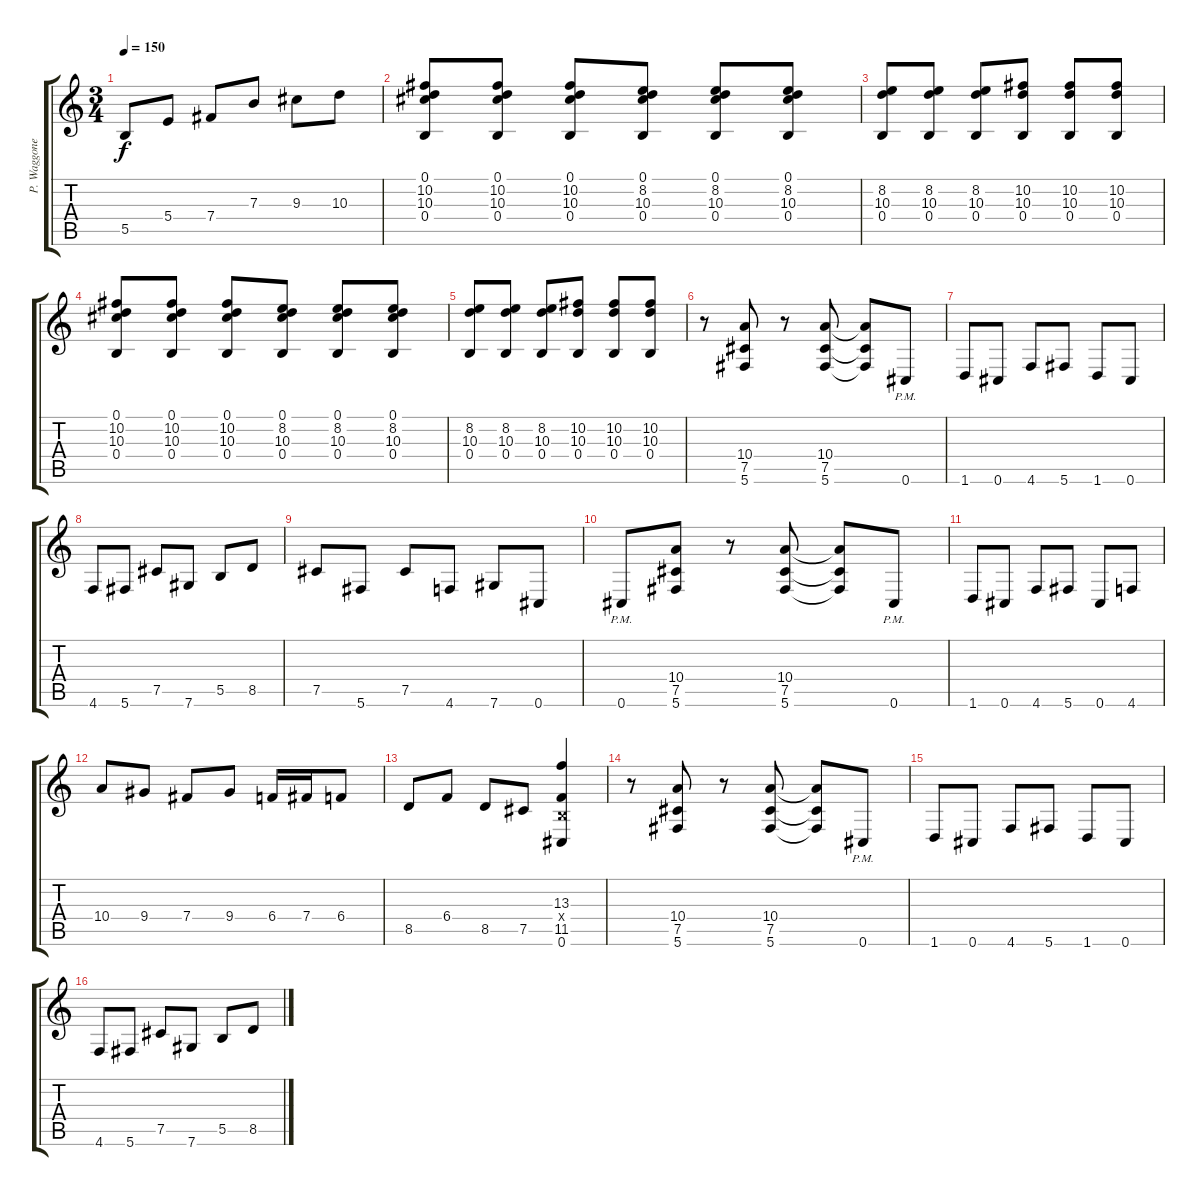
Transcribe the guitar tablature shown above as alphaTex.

\track ("P. Waggoner Gtr." "P. Waggone") {instrument distortionguitar}
\staff {score tabs}
\tuning (Db4 Ab3 E3 B2 Gb2 Db2) {hide}
\ts (3 4)
\tempo 150
\clef g2
\ks c
5.5.8{dy f} 5.4.8 7.4.8 7.3.8 9.3.8 10.3.8 |
(0.1 10.2 10.3 0.4).8 (0.1 10.2 10.3 0.4).8 (0.1 10.2 10.3 0.4).8 (0.1 8.2 10.3 0.4).8 (0.1 8.2 10.3 0.4).8 (0.1 8.2 10.3 0.4).8 |
(8.2 10.3 0.4).8 (8.2 10.3 0.4).8 (8.2 10.3 0.4).8 (10.2 10.3 0.4).8 (10.2 10.3 0.4).8 (10.2 10.3 0.4).8 |
(0.1 10.2 10.3 0.4).8 (0.1 10.2 10.3 0.4).8 (0.1 10.2 10.3 0.4).8 (0.1 8.2 10.3 0.4).8 (0.1 8.2 10.3 0.4).8 (0.1 8.2 10.3 0.4).8 |
(8.2 10.3 0.4).8 (8.2 10.3 0.4).8 (8.2 10.3 0.4).8 (10.2 10.3 0.4).8 (10.2 10.3 0.4).8 (10.2 10.3 0.4).8 |
r.8 (10.4 7.5 5.6).8 r.8 (10.4 7.5 5.6).8 (10.4{t} 7.5{t} 5.6{t}).8 0.6{pm}.8 |
1.6.8 0.6.8 4.6.8 5.6.8 1.6.8 0.6.8 |
4.6.8 5.6.8 7.5.8 7.6.8 5.5.8 8.5.8 |
7.5.8 5.6.8 7.5.8 4.6.8 7.6.8 0.6.8 |
0.6{pm}.8 (10.4 7.5 5.6).8 r.8 (10.4 7.5 5.6).8 (10.4{t} 7.5{t} 5.6{t}).8 0.6{pm}.8 |
1.6.8 0.6.8 4.6.8 5.6.8 0.6.8 4.6.8 |
10.4.8 9.4.8 7.4.8 9.4.8 6.4.16 7.4.16 6.4.8 |
8.5.8 6.4.8 8.5.8 7.5.8 (13.3 0.4{x} 11.5 0.6).4 |
r.8 (10.4 7.5 5.6).8 r.8 (10.4 7.5 5.6).8 (10.4{t} 7.5{t} 5.6{t}).8 0.6{pm}.8 |
1.6.8 0.6.8 4.6.8 5.6.8 1.6.8 0.6.8 |
4.6.8 5.6.8 7.5.8 7.6.8 5.5.8 8.5.8
